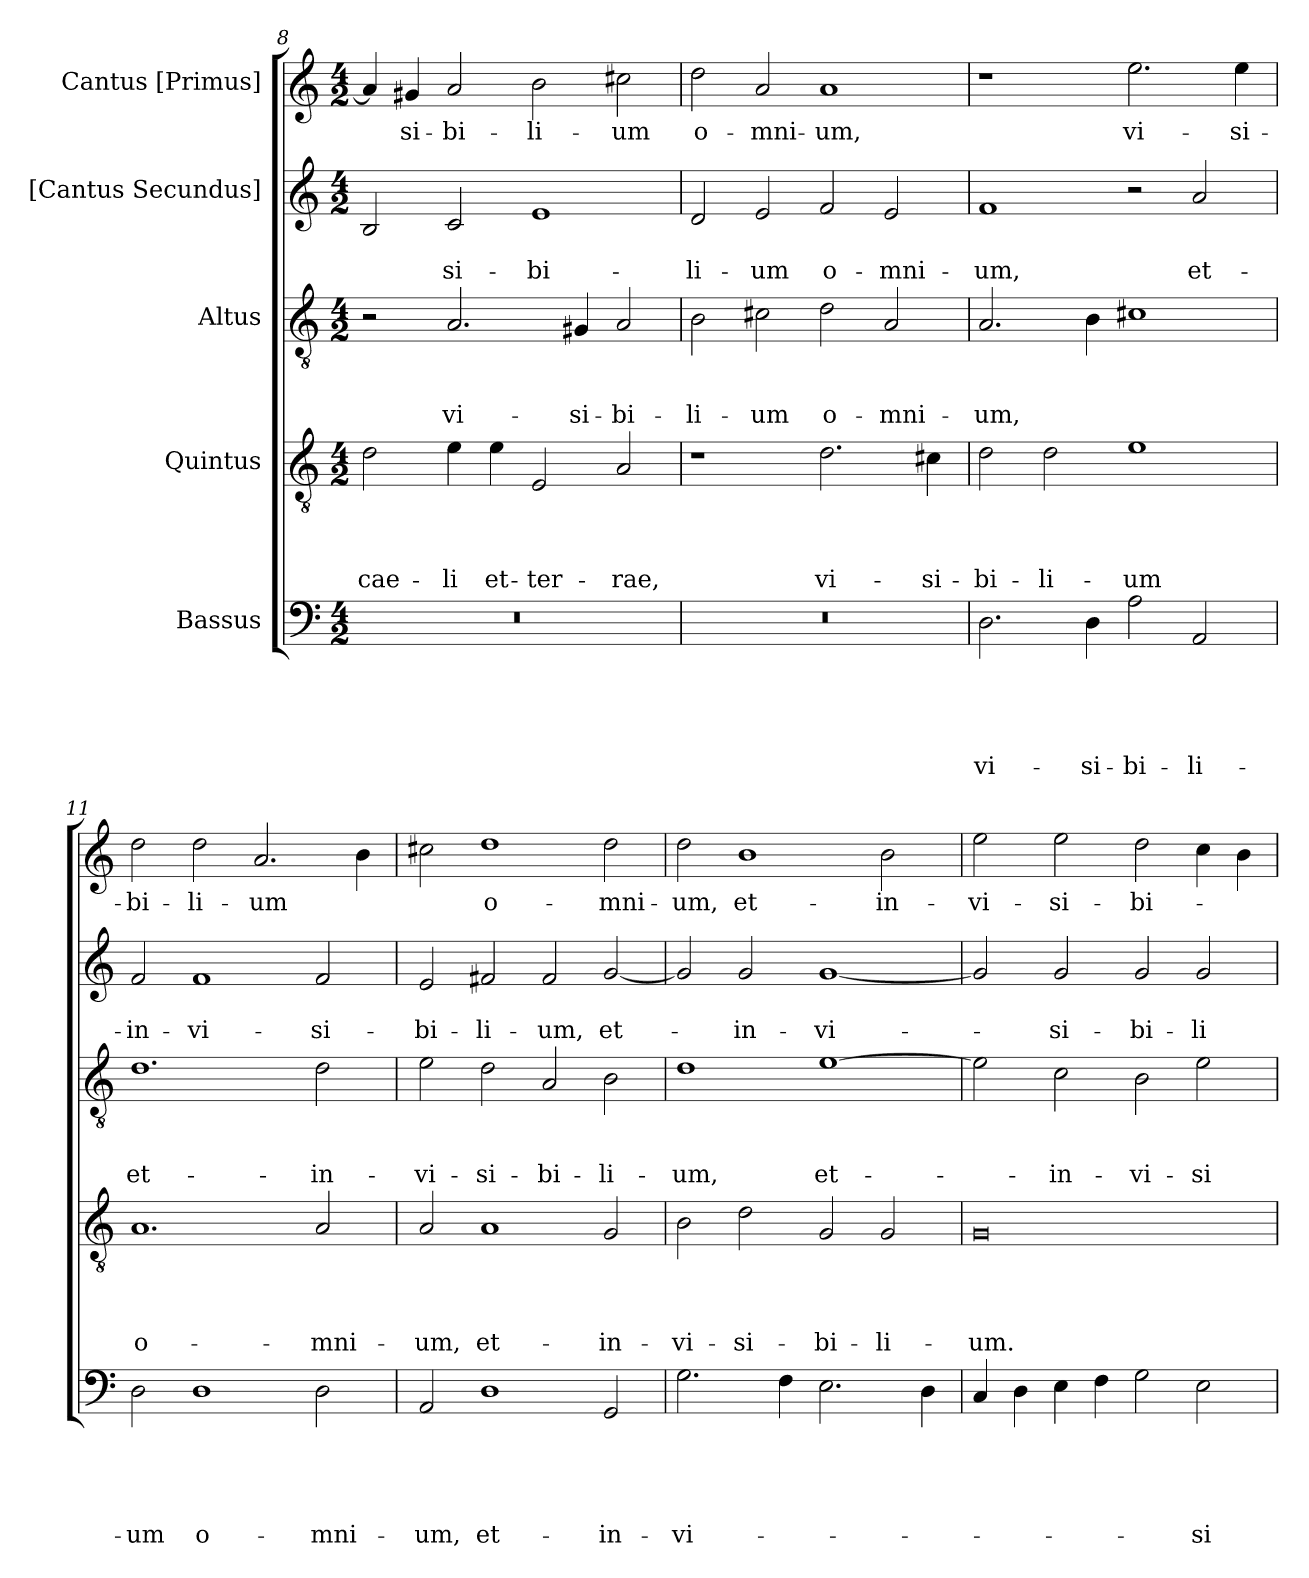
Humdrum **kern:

**kern	**text	**text	**text	**text	**text	**kern	**text	**text	**text	**text	**kern	**text	**text	**text	**kern	**text	**text	**kern	**text
*part5	*part5	*part5	*part5	*part5	*part5	*part4	*part4	*part4	*part4	*part4	*part3	*part3	*part3	*part3	*part2	*part2	*part2	*part1	*part1
*staff5	*staff5	*staff5	*staff5	*staff5	*staff5	*staff4	*staff4	*staff4	*staff4	*staff4	*staff3	*staff3	*staff3	*staff3	*staff2	*staff2	*staff2	*staff1	*staff1
*I"Bassus	*	*	*	*	*	*I"Quintus	*	*	*	*	*I"Altus	*	*	*	*I"[Cantus Secundus]	*	*	*I"Cantus [Primus]	*
*clefF4	*	*	*	*	*	*clefGv2	*	*	*	*	*clefGv2	*	*	*	*clefG2	*	*	*clefG2	*
*k[]	*	*	*	*	*	*k[]	*	*	*	*	*k[]	*	*	*	*k[]	*	*	*k[]	*
*M4/2	*	*	*	*	*	*M4/2	*	*	*	*	*M4/2	*	*	*	*M4/2	*	*	*M4/2	*
=8	=8	=8	=8	=8	=8	=8	=8	=8	=8	=8	=8	=8	=8	=8	=8	=8	=8	=8	=8
0r	.	.	.	.	.	2d\	.	.	.	cae-	2r	.	.	.	2B/	.	.	4a/]	.
.	.	.	.	.	.	.	.	.	.	.	.	.	.	.	.	.	.	4g#X/	-si-
.	.	.	.	.	.	4e\	.	.	.	-li	2.A/	.	.	vi-	2c/	.	-si-	2a/	-bi-
.	.	.	.	.	.	4e\	.	.	.	et-	.	.	.	.	.	.	.	.	.
.	.	.	.	.	.	2E/	.	.	.	ter-	.	.	.	.	1e/	.	-bi-	2b\	-li-
.	.	.	.	.	.	.	.	.	.	.	4G#X/	.	.	-si-	.	.	.	.	.
.	.	.	.	.	.	2A/	.	.	.	-rae,	2A/	.	.	-bi-	.	.	.	2cc#X\	-um
=9	=9	=9	=9	=9	=9	=9	=9	=9	=9	=9	=9	=9	=9	=9	=9	=9	=9	=9	=9
0r	.	.	.	.	.	1r	.	.	.	.	2B\	.	.	-li-	2d/	.	-li-	2dd\	o-
.	.	.	.	.	.	.	.	.	.	.	2c#X\	.	.	-um	2e/	.	-um	2a/	-mni-
.	.	.	.	.	.	2.d\	.	.	.	vi-	2d\	.	.	o-	2f/	.	o-	1a/	-um,
.	.	.	.	.	.	.	.	.	.	.	2A/	.	.	-mni-	2e/	.	-mni-	.	.
.	.	.	.	.	.	4c#X\	.	.	.	-si-	.	.	.	.	.	.	.	.	.
=10	=10	=10	=10	=10	=10	=10	=10	=10	=10	=10	=10	=10	=10	=10	=10	=10	=10	=10	=10
2.D\	.	.	.	.	vi-	2d\	.	.	.	-bi-	2.A/	.	.	-um,	1f/	.	-um,	1r	.
.	.	.	.	.	.	2d\	.	.	.	-li-	.	.	.	.	.	.	.	.	.
4D\	.	.	.	.	-si-	.	.	.	.	.	4B\	.	.	.	.	.	.	.	.
2A\	.	.	.	.	-bi-	1e\	.	.	.	-um	1c#X\	.	.	.	2r	.	.	2.ee\	vi-
2AA/	.	.	.	.	-li-	.	.	.	.	.	.	.	.	.	2a/	.	et-	.	.
.	.	.	.	.	.	.	.	.	.	.	.	.	.	.	.	.	.	4ee\	-si-
=11	=11	=11	=11	=11	=11	=11	=11	=11	=11	=11	=11	=11	=11	=11	=11	=11	=11	=11	=11
2D\	.	.	.	.	-um	1.A/	.	.	.	o-	1.d\	.	.	et-	2f/	.	in-	2dd\	-bi-
1D\	.	.	.	.	o-	.	.	.	.	.	.	.	.	.	1f/	.	-vi-	2dd\	-li-
.	.	.	.	.	.	.	.	.	.	.	.	.	.	.	.	.	.	2.a/	-um
2D\	.	.	.	.	-mni-	2A/	.	.	.	-mni-	2d\	.	.	in-	2f/	.	-si-	.	.
.	.	.	.	.	.	.	.	.	.	.	.	.	.	.	.	.	.	4b\	.
=12	=12	=12	=12	=12	=12	=12	=12	=12	=12	=12	=12	=12	=12	=12	=12	=12	=12	=12	=12
2AA/	.	.	.	.	-um,	2A/	.	.	.	-um,	2e\	.	.	-vi-	2e/	.	-bi-	2cc#X\	.
1D\	.	.	.	.	et-	1A/	.	.	.	et-	2d\	.	.	-si-	2f#X/	.	-li-	1dd\	o-
.	.	.	.	.	.	.	.	.	.	.	2A/	.	.	-bi-	2f#/	.	-um,	.	.
2GG/	.	.	.	.	in-	2G/	.	.	.	in-	2B\	.	.	-li-	[2g/	.	et-	2dd\	-mni-
=13	=13	=13	=13	=13	=13	=13	=13	=13	=13	=13	=13	=13	=13	=13	=13	=13	=13	=13	=13
2.G\	.	.	.	.	-vi-	2B\	.	.	.	-vi-	1d\	.	.	-um,	2g/]	.	.	2dd\	-um,
.	.	.	.	.	.	2d\	.	.	.	-si-	.	.	.	.	2g/	.	in-	1b\	et-
4F\	.	.	.	.	.	.	.	.	.	.	.	.	.	.	.	.	.	.	.
2.E\	.	.	.	.	.	2G/	.	.	.	-bi-	[1e\	.	.	et-	[1g/	.	-vi-	.	.
.	.	.	.	.	.	2G/	.	.	.	-li-	.	.	.	.	.	.	.	2b\	in-
4D\	.	.	.	.	.	.	.	.	.	.	.	.	.	.	.	.	.	.	.
=14	=14	=14	=14	=14	=14	=14	=14	=14	=14	=14	=14	=14	=14	=14	=14	=14	=14	=14	=14
4C/	.	.	.	.	.	0G/	.	.	.	-um.	2e\]	.	.	.	2g/]	.	.	2ee\	-vi-
4D\	.	.	.	.	.	.	.	.	.	.	.	.	.	.	.	.	.	.	.
4E\	.	.	.	.	.	.	.	.	.	.	2c\	.	.	in-	2g/	.	-si-	2ee\	-si-
4F\	.	.	.	.	.	.	.	.	.	.	.	.	.	.	.	.	.	.	.
2G\	.	.	.	.	.	.	.	.	.	.	2B\	.	.	-vi-	2g/	.	-bi-	2dd\	-bi-
2E\	.	.	.	.	-si-	.	.	.	.	.	2e\	.	.	-si-	2g/	.	-li-	4cc\	.
.	.	.	.	.	.	.	.	.	.	.	.	.	.	.	.	.	.	4b\	.
=	=	=	=	=	=	=	=	=	=	=	=	=	=	=	=	=	=	=	=
*-	*-	*-	*-	*-	*-	*-	*-	*-	*-	*-	*-	*-	*-	*-	*-	*-	*-	*-	*-
